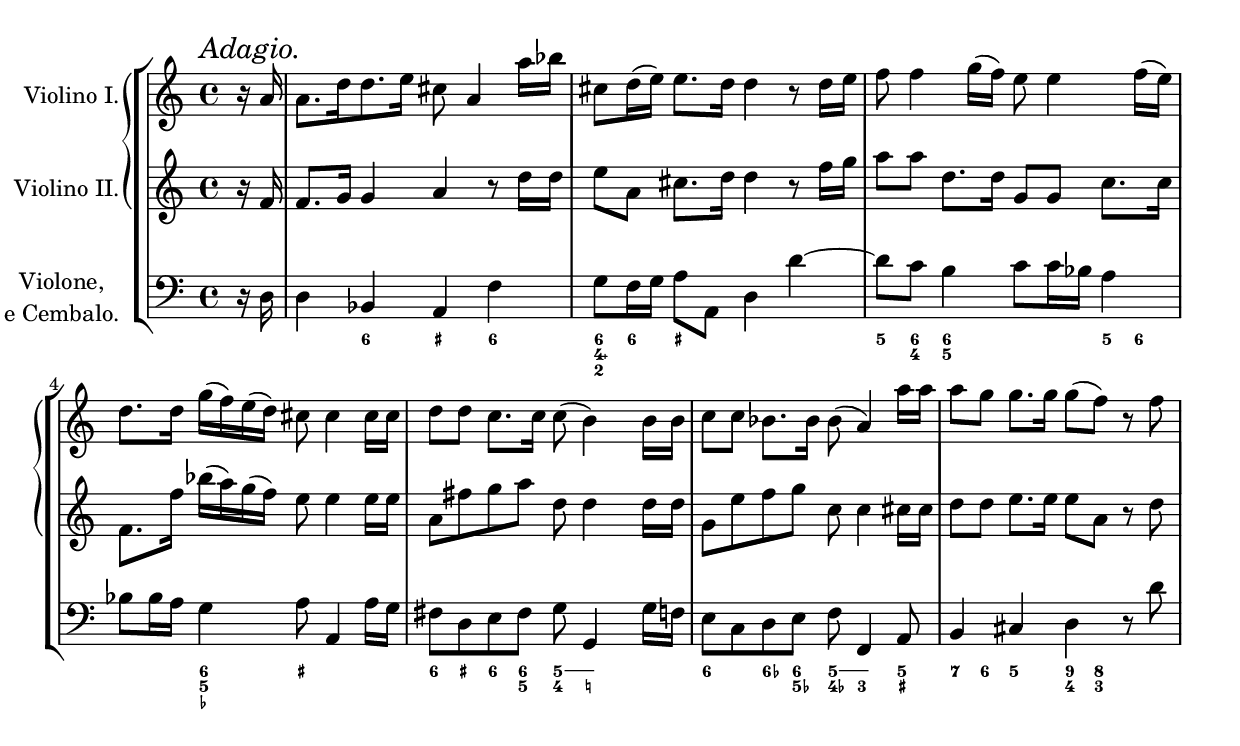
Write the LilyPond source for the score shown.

%% DO NOT EDIT this file manually; it is automatically
%% generated from LSR http://lsr.dsi.unimi.it
%% Make any changes in LSR itself, or in Documentation/snippets/new/ ,
%% and then run scripts/auxiliar/makelsr.py
%%
%% This file is in the public domain.
\version "2.14.2"

\header {
  lsrtags = "headword"

  texidoc = "
Figured bass headword

"
  doctitle = "Figured bass headword"
} % begin verbatim

% NR 2.7.3 Figured bass

% Arcangelo Corelli, 12 Sonate da Camera, Op. 2
% Sonata II, Allemanda
% measures 1 - 88
% Coded by Neil Puttock; modified by Carl Sorensen

extendOn = \bassFigureExtendersOn
extendOff = \bassFigureExtendersOff

\score {
  \new StaffGroup <<
    \new GrandStaff <<
      \new Staff = "violinoI" {
        \set Staff.instrumentName = \markup {
          \line { Violino I. }
        }
        \time 4/4
        \mark \markup { \italic Adagio. }
        \partial 8
        r16 a'16 |
        a'8. [ d''16 d''8.  e''16 ] cis''8 a'4 a''16 bes''16 |
        cis''8 d''16 ( e'' ) e''8.  d''16 d''4 r8 d''16 e''16 |
        f''8 f''4 g''16 ( f''16 ) e''8 e''4 f''16 ( e''16 ) |
        d''8.  d''16 g''16 ( f''16 ) e''16 ( d''16 ) cis''8
            cis''4 cis''16 cis''16 |
        d''8 d''8 c''8.  c''16 c''8 ( b'4 ) b'16 b'16 |
        c''8 c''8 bes'8.  bes'16 bes'8 ( a'4 ) a''16 a''16 |
        a''8 g''8 g''8.  g''16 g''8 ( f''8 ) r8 f''8 |
      }

      \new Staff = "violinoII" {
        \set Staff.instrumentName = \markup {
          \line { Violino II. }
        }
        \time 4/4
        \partial 8
        r16 f'16 |
        f'8.  g'16 g'4 a'4 r8 d''16 d''16 |
        e''8 a'8 cis''8.  d''16 d''4 r8 f''16 g''16 |
        a''8 a''8 d''8.  d''16 g'8 g'8 c''8.  c''16 |
        f'8.  f''16 bes''16 ( a''16 ) g''16 ( f''16 ) e''8 e''4 e''16 e''16 |
        a'8 fis''8 g''8 a''8 d''8 d''4 d''16 d''16 |
        g'8 e''8 f''8 g''8 c''8 c''4 cis''16 cis''16 |
        d''8 d''8 e''8.  e''16 e''8 a'8 r8 d''8 |
      }

    >>

    \new Staff = "violone" {
      \set Staff.instrumentName = \markup {
        \center-column {
          Violone,
          \line { e Cembalo. }
        }
      }
      \time 4/4
      \clef bass
      \partial 8
      r16 d16 |
      d4 bes,4 a,4 f4 |
      g8 f16 g16 a8 a,8 d4 d'4 ~ |
      d'8 c'8 b4 c'8 c'16 bes16 a4 |
      bes8 bes16 a16 g4 a8 a,4 a16 g16 |
      fis8 d8 e8 fis8 g8 g,4 g16 f16 |
      e8 c8 d8 e8 f8 f,4 a,8 |
      b,4 cis4 d4 r8 d'8 |
    }

    \new FiguredBass \figuremode {
      \set figuredBassAlterationDirection = #RIGHT
      \set figuredBassPlusDirection = #RIGHT
      \override BassFigureAlignment #'stacking-dir = #DOWN
      s8 |
      s4 <6>4 <_+>4 <6>4 |
      <6 4\+ 2>8 <6>8 <_+> s8 s2 |
      <5>8 <6 4>8 <6 5>4 s4 <5>8 <6>8 |
      s4 <6 5 _-> <_+>2 |
      <6>8 <_+>8 <6>8 <6 5>8 <5 4>8 \extendOn <5 _!>8 \extendOff s4 |
      <6>4 <6->8 <6 5->8 <5 4->8 \extendOn <5 3>4 \extendOff <5 _+>8 |
      <7>8 <6>8 <5>4 <9 4>8 <8 3>8 s4 |
    }

  >>

  \layout {
    \context {
      \Score
      \override RehearsalMark #'break-align-symbols = #'(time-signature)
      \override RehearsalMark #'self-alignment-X = #LEFT
      \override TimeSignature #'break-align-anchor-alignment = #LEFT
    }
  }
}
